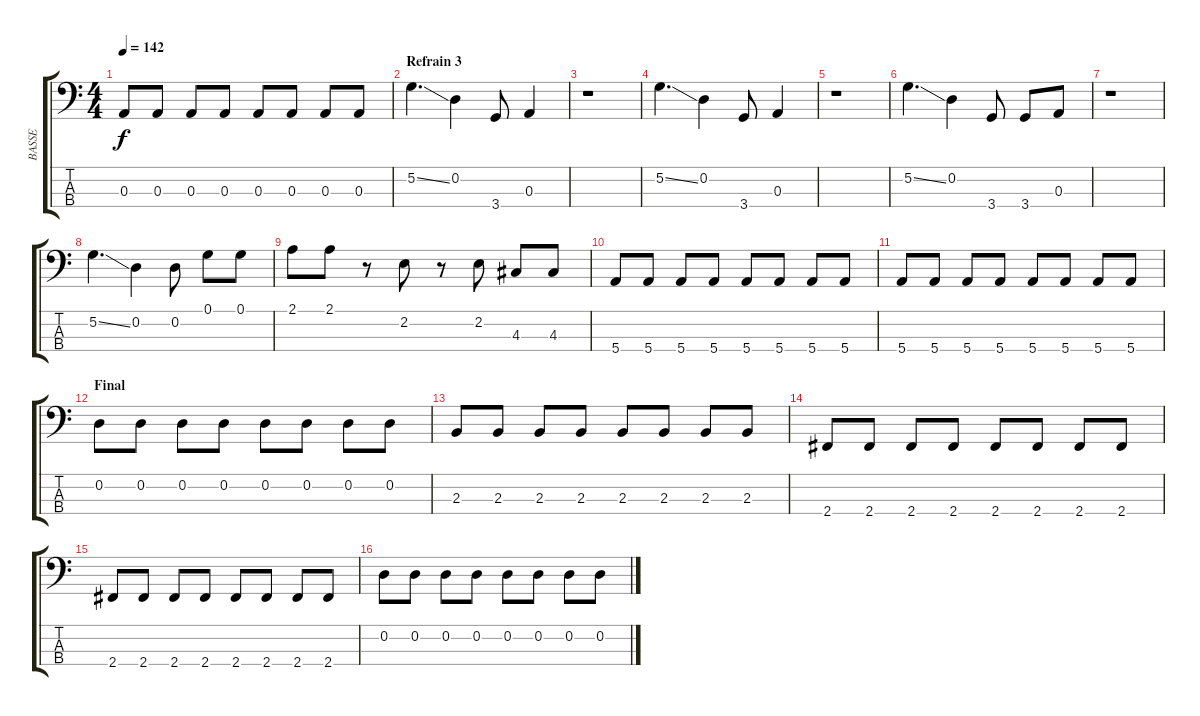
\track ("BASSE" "BASSE") {instrument slapbass2}
\staff {score tabs}
\tuning (G2 D2 A1 E1) {hide}
\ts (4 4)
\tempo 142
\clef f4
\ks c
0.3.8{dy f} 0.3.8 0.3.8 0.3.8 0.3.8 0.3.8 0.3.8 0.3.8 |
\section ("" "Refrain 3")
5.2{ss}.4{d} 0.2.4 3.4.8 0.3.4 |
r.1 |
5.2{ss}.4{d} 0.2.4 3.4.8 0.3.4 |
r.1 |
5.2{ss}.4{d} 0.2.4 3.4.8 3.4.8 0.3.8 |
r.1 |
5.2{ss}.4{d} 0.2.4 0.2.8 0.1.8 0.1.8 |
2.1.8 2.1.8 r.8 2.2.8 r.8 2.2.8 4.3.8 4.3.8 |
5.4.8 5.4.8 5.4.8 5.4.8 5.4.8 5.4.8 5.4.8 5.4.8 |
5.4.8 5.4.8 5.4.8 5.4.8 5.4.8 5.4.8 5.4.8 5.4.8 |
\section ("" "Final")
0.2.8 0.2.8 0.2.8 0.2.8 0.2.8 0.2.8 0.2.8 0.2.8 |
2.3.8 2.3.8 2.3.8 2.3.8 2.3.8 2.3.8 2.3.8 2.3.8 |
2.4.8 2.4.8 2.4.8 2.4.8 2.4.8 2.4.8 2.4.8 2.4.8 |
2.4.8 2.4.8 2.4.8 2.4.8 2.4.8 2.4.8 2.4.8 2.4.8 |
0.2.8 0.2.8 0.2.8 0.2.8 0.2.8 0.2.8 0.2.8 0.2.8
